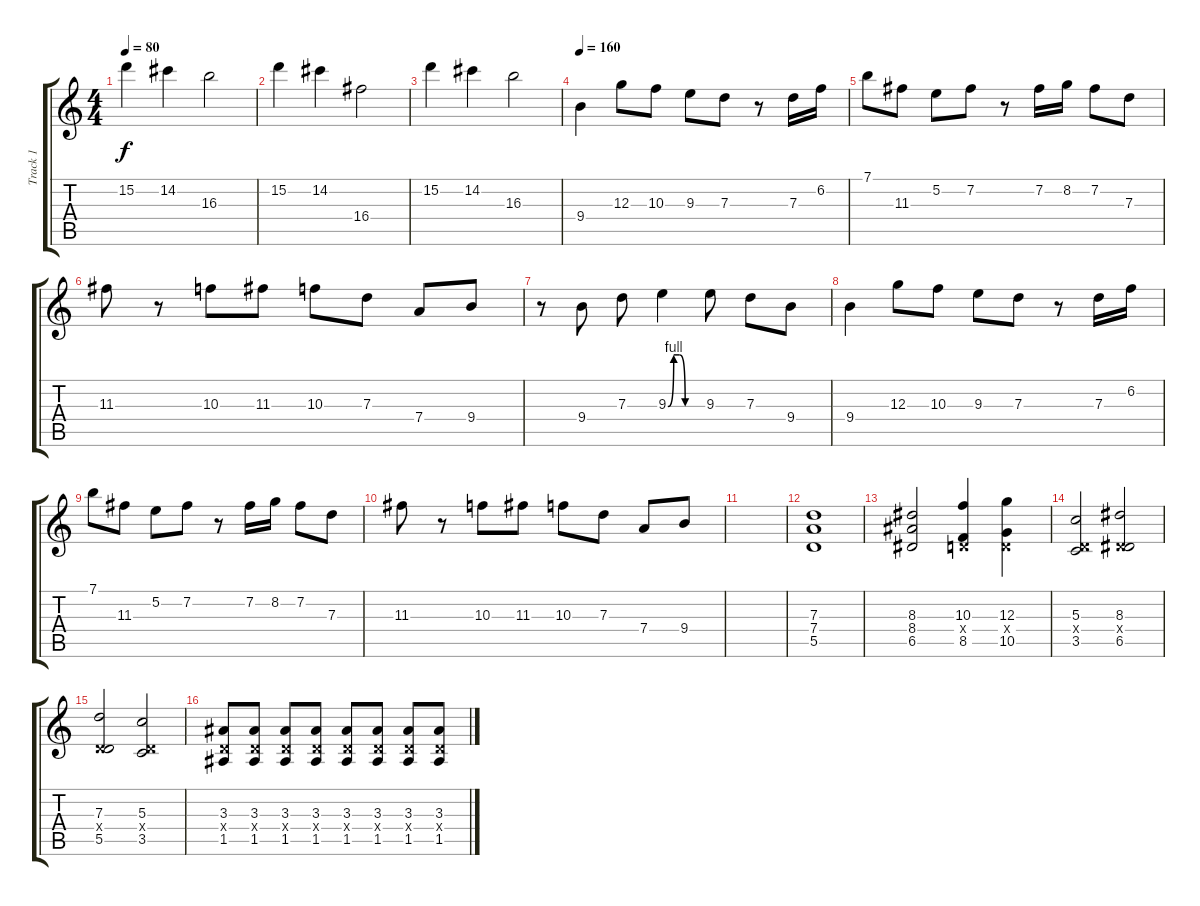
\track ("Track 1" "Track 1") {instrument distortionguitar}
\staff {score tabs}
\tuning (E4 B3 G3 D3 A2 E2) {hide}
\ts (4 4)
\tempo 80
\clef g2
\ks c
15.2.4{dy f} 14.2.4 16.3.2 |
15.2.4 14.2.4 16.4.2 |
15.2.4 14.2.4 16.3.2 |
\tempo 160
9.4.4 12.3.8 10.3.8 9.3.8 7.3.8 r.8 7.3.16 6.2.16 |
7.1.8 11.3.8 5.2.8 7.2.8 r.8 7.2.16 8.2.16 7.2.8 7.3.8 |
11.3.8 r.8 10.3.8 11.3.8 10.3.8 7.3.8 7.4.8 9.4.8 |
r.8 9.4.8 7.3.8 9.3{be (custom 0 0 10 4 20 4 30 0 60 0)}.4 9.3.8 7.3.8 9.4.8 |
9.4.4 12.3.8 10.3.8 9.3.8 7.3.8 r.8 7.3.16 6.2.16 |
7.1.8 11.3.8 5.2.8 7.2.8 r.8 7.2.16 8.2.16 7.2.8 7.3.8 |
11.3.8 r.8 10.3.8 11.3.8 10.3.8 7.3.8 7.4.8 9.4.8 |
|
(7.3 7.4 5.5).1 |
(8.3 8.4 6.5).2 (10.3 0.4{x} 8.5).4 (12.3 0.4{x} 10.5).4 |
(5.3 0.4{x} 3.5).2 (8.3 0.4{x} 6.5).2 |
(7.3 0.4{x} 5.5).2 (5.3 0.4{x} 3.5).2 |
(3.3 0.4{x} 1.5).8 (3.3 0.4{x} 1.5).8 (3.3 0.4{x} 1.5).8 (3.3 0.4{x} 1.5).8 (3.3 0.4{x} 1.5).8 (3.3 0.4{x} 1.5).8 (3.3 0.4{x} 1.5).8 (3.3 0.4{x} 1.5).8
